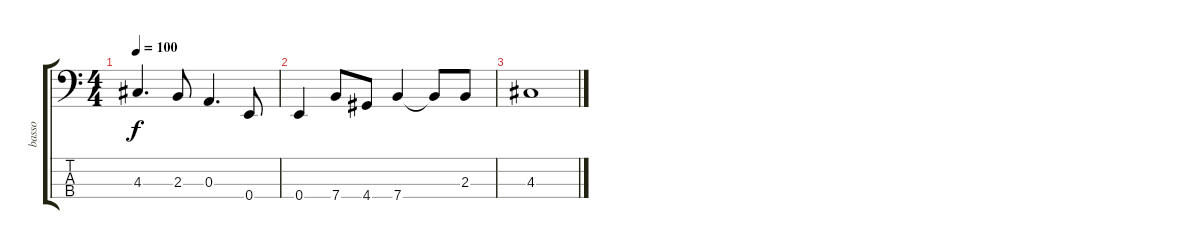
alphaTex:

\track ("basso" "basso") {instrument electricbassfinger}
\staff {score tabs}
\tuning (G2 D2 A1 E1) {hide}
\ts (4 4)
\tempo 100
\clef f4
\ks c
4.3.4{d dy f} 2.3.8 0.3.4{d} 0.4.8 |
0.4.4 7.4.8 4.4.8 7.4.4 7.4{t}.8 2.3.8 |
4.3.1
